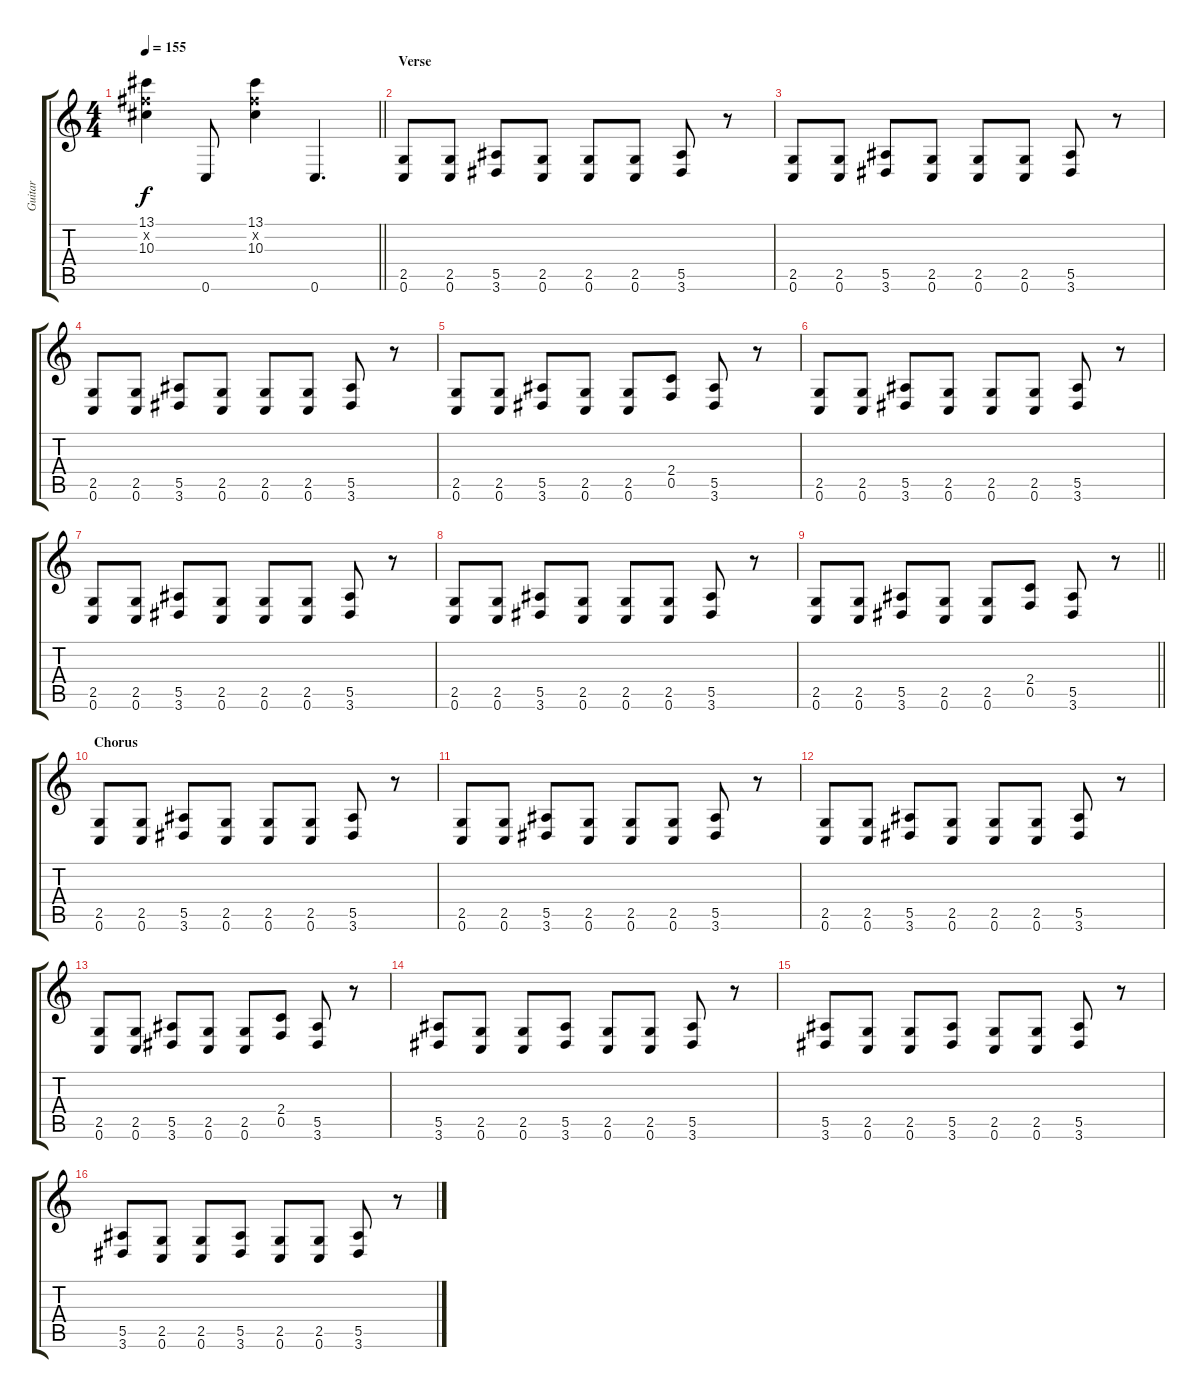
\track ("Guitar" "Guitar") {instrument overdrivenguitar}
\staff {score tabs}
\tuning (C4 G3 Eb3 Bb2 F2 C2) {hide}
\ts (4 4)
\tempo 155
\clef g2
\barLineRight lightlight
\ks c
(13.1 11.2{x} 10.3).4{dy f} 0.6.8 (13.1 11.2{x} 10.3).4 0.6.4{d} |
\section ("" "Verse")
(2.5 0.6).8 (2.5 0.6).8 (5.5 3.6).8 (2.5 0.6).8 (2.5 0.6).8 (2.5 0.6).8 (5.5 3.6).8 r.8 |
(2.5 0.6).8 (2.5 0.6).8 (5.5 3.6).8 (2.5 0.6).8 (2.5 0.6).8 (2.5 0.6).8 (5.5 3.6).8 r.8 |
(2.5 0.6).8 (2.5 0.6).8 (5.5 3.6).8 (2.5 0.6).8 (2.5 0.6).8 (2.5 0.6).8 (5.5 3.6).8 r.8 |
(2.5 0.6).8 (2.5 0.6).8 (5.5 3.6).8 (2.5 0.6).8 (2.5 0.6).8 (2.4 0.5).8 (5.5 3.6).8 r.8 |
(2.5 0.6).8 (2.5 0.6).8 (5.5 3.6).8 (2.5 0.6).8 (2.5 0.6).8 (2.5 0.6).8 (5.5 3.6).8 r.8 |
(2.5 0.6).8 (2.5 0.6).8 (5.5 3.6).8 (2.5 0.6).8 (2.5 0.6).8 (2.5 0.6).8 (5.5 3.6).8 r.8 |
(2.5 0.6).8 (2.5 0.6).8 (5.5 3.6).8 (2.5 0.6).8 (2.5 0.6).8 (2.5 0.6).8 (5.5 3.6).8 r.8 |
\barLineRight lightlight
(2.5 0.6).8 (2.5 0.6).8 (5.5 3.6).8 (2.5 0.6).8 (2.5 0.6).8 (2.4 0.5).8 (5.5 3.6).8 r.8 |
\section ("" "Chorus")
(2.5 0.6).8 (2.5 0.6).8 (5.5 3.6).8 (2.5 0.6).8 (2.5 0.6).8 (2.5 0.6).8 (5.5 3.6).8 r.8 |
(2.5 0.6).8 (2.5 0.6).8 (5.5 3.6).8 (2.5 0.6).8 (2.5 0.6).8 (2.5 0.6).8 (5.5 3.6).8 r.8 |
(2.5 0.6).8 (2.5 0.6).8 (5.5 3.6).8 (2.5 0.6).8 (2.5 0.6).8 (2.5 0.6).8 (5.5 3.6).8 r.8 |
(2.5 0.6).8 (2.5 0.6).8 (5.5 3.6).8 (2.5 0.6).8 (2.5 0.6).8 (2.4 0.5).8 (5.5 3.6).8 r.8 |
(5.5 3.6).8 (2.5 0.6).8 (2.5 0.6).8 (5.5 3.6).8 (2.5 0.6).8 (2.5 0.6).8 (5.5 3.6).8 r.8 |
(5.5 3.6).8 (2.5 0.6).8 (2.5 0.6).8 (5.5 3.6).8 (2.5 0.6).8 (2.5 0.6).8 (5.5 3.6).8 r.8 |
(5.5 3.6).8 (2.5 0.6).8 (2.5 0.6).8 (5.5 3.6).8 (2.5 0.6).8 (2.5 0.6).8 (5.5 3.6).8 r.8
